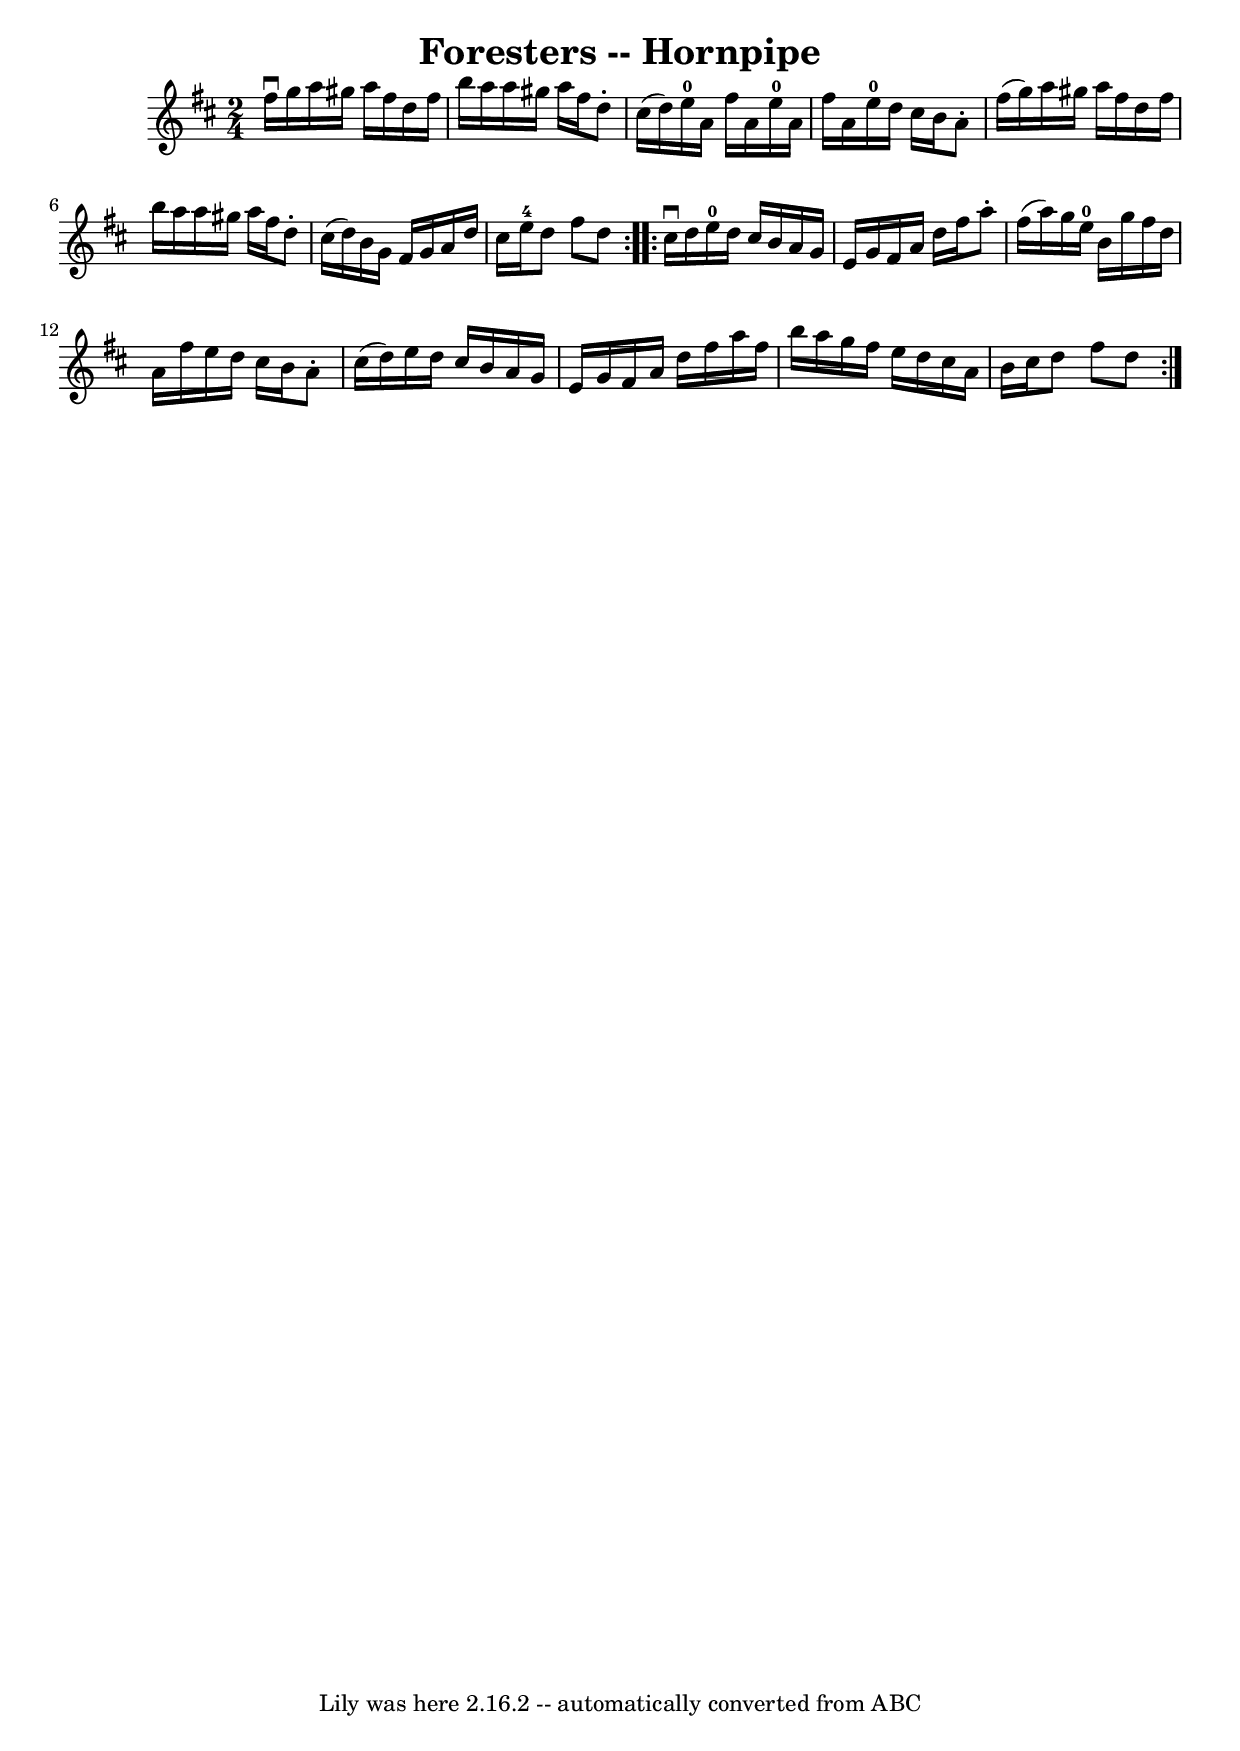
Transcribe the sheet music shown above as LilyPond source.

\version "2.16.2"
\include "Mammoth.ily"
\header {
  %% book = "Cole's 1000 Fiddle Tunes"
 crossRefNumber = "1"
 footnotes = ""
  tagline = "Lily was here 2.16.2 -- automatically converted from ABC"
  title = "Foresters -- Hornpipe"

}
voicedefault =  {



  \repeat volta 2 {

    \time 2/4 
    \key d \major fis''16^\downbow g''16   |
 a''16 gis''16 a''16 fis''16 d''16 fis''16 b''16 a''16   |
 a''16 gis''16 a''16 fis''16 d''8-. cis''16 (d''16)   |
 e''16-0 a'16 fis''16 a'16 e''16-0 a'16 fis''16 a'16   |
 e''16-0 d''16 cis''16 b'16 a'8-. fis''16 (g''16)  |
 a''16 gis''16 a''16 fis''16 d''16 fis''16 b''16 a''16   |
 a''16 gis''16 a''16 fis''16 d''8-. cis''16 (d''16)  |
 b'16 g'16 fis'16 g'16 a'16 d''16 cis''16 e''16-4  |
 d''8 fis''8    
 d''8  
  }     
  \repeat volta 2 { cis''16^\downbow d''16   |
 e''16-0 d''16 cis''16 b'16 a'16 g'16 e'16 g'16  |
 fis'16 a'16 d''16 fis''16 a''8-. fis''16 (a''16)  |
 g''16 e''16-0 b'16 g''16 fis''16 d''16 a'16 fis''16    |
 e''16 d''16 cis''16 b'16 a'8-. cis''16 (d''16)  |
 e''16 d''16 cis''16 b'16 a'16 g'16 e'16 g'16   |
 fis'16 a'16 d''16 fis''16 a''16 fis''16 b''16 a''16   |
 g''16 fis''16 e''16 d''16 cis''16 a'16 b'16 cis''16   |
 d''8 fis''8 d''8  
  }   

}

\score{
  <<

    \context Staff="default"
    {
      \voicedefault 
      
    }

  >>
  \layout {
    
  }
  \midi {
  }

}
